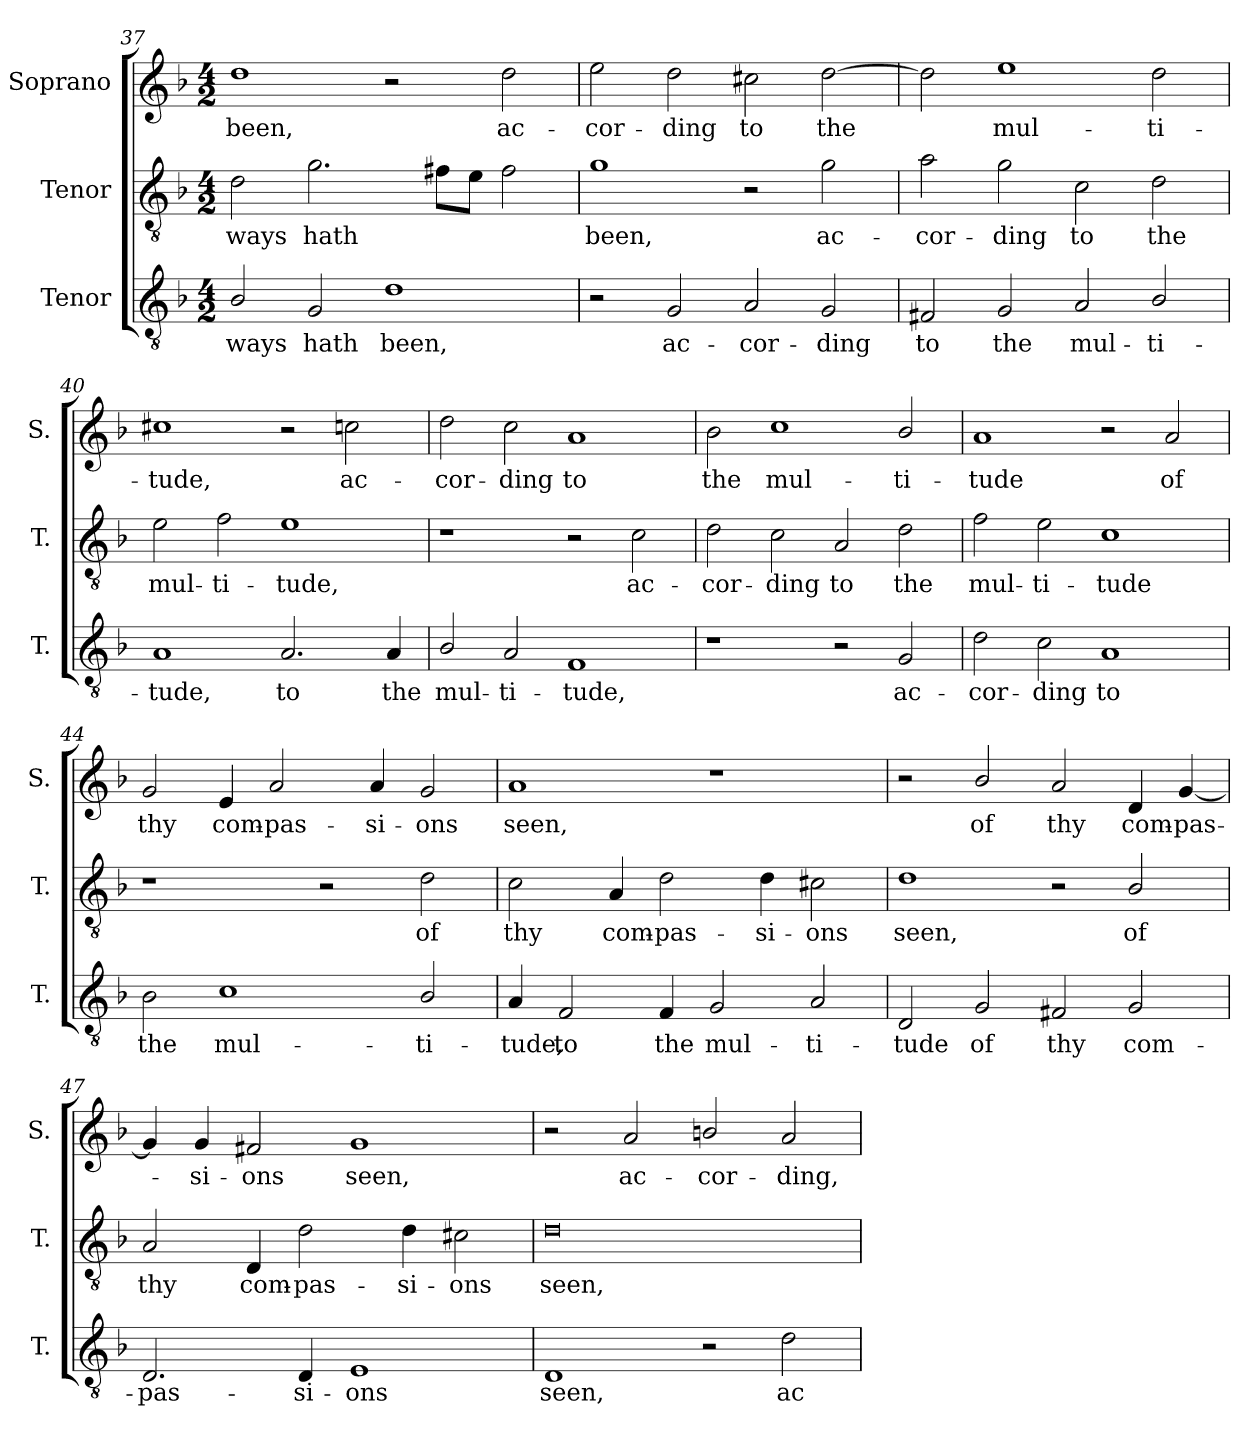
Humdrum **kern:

**kern	**text	**kern	**text	**kern	**text
*part3	*part3	*part2	*part2	*part1	*part1
*staff3	*staff3	*staff2	*staff2	*staff1	*staff1
*I"Tenor	*	*I"Tenor	*	*I"Soprano	*
*I'T.	*	*I'T.	*	*I'S.	*
*clefGv2	*	*clefGv2	*	*clefG2	*
*ITrd7c12	*	*ITrd7c12	*	*	*
*k[b-]	*	*k[b-]	*	*k[b-]	*
*F:	*	*F:	*	*F:	*
*M4/2	*	*M4/2	*	*M4/2	*
=37	=37	=37	=37	=37	=37
!	!LO:LY:b	!	!LO:LY:b	!	!LO:LY:b
2BB-/	ways	2D\	ways	1dd	been,
!	!LO:LY:b	!	!LO:LY:b	!	!
2GG/	hath	2.G\	hath	.	.
!	!LO:LY:b	!	!	!	!
1D	been,	.	.	2r	.
.	.	8F#X\L	.	.	.
.	.	8E\J	.	.	.
!	!	!	!	!	!LO:LY:b
.	.	2F#\	.	2dd\	ac-
=38	=38	=38	=38	=38	=38
!	!	!	!LO:LY:b	!	!LO:LY:b
2r	.	1G	been,	2ee\	-cor-
!	!LO:LY:b	!	!	!	!LO:LY:b
2GG/	ac-	.	.	2dd\	-ding
!	!LO:LY:b	!	!	!	!LO:LY:b
2AA/	-cor-	2r	.	2cc#X\	to
!	!LO:LY:b	!	!LO:LY:b	!	!LO:LY:b
2GG/	-ding	2G\	ac-	[2dd\	the
=39	=39	=39	=39	=39	=39
!	!LO:LY:b	!	!LO:LY:b	!	!
2FF#X/	to	2A\	-cor-	2dd\]	.
!	!LO:LY:b	!	!LO:LY:b	!	!LO:LY:b
2GG/	the	2G\	-ding	1ee	mul-
!	!LO:LY:b	!	!LO:LY:b	!	!
2AA/	mul-	2C\	to	.	.
!	!LO:LY:b	!	!LO:LY:b	!	!LO:LY:b
2BB-/	-ti-	2D\	the	2dd\	-ti-
=40	=40	=40	=40	=40	=40
!	!LO:LY:b	!	!LO:LY:b	!	!LO:LY:b
1AA	-tude,	2E\	mul-	1cc#X	-tude,
!	!	!	!LO:LY:b	!	!
.	.	2F\	-ti-	.	.
!	!LO:LY:b	!	!LO:LY:b	!	!
2.AA/	to	1E	-tude,	2r	.
!	!	!	!	!	!LO:LY:b
.	.	.	.	2ccn\	ac-
!	!LO:LY:b	!	!	!	!
4AA/	the	.	.	.	.
!!LO:LB:g=z
=41	=41	=41	=41	=41	=41
!	!LO:LY:b	!	!	!	!LO:LY:b
2BB-/	mul-	1r	.	2dd\	-cor-
!	!LO:LY:b	!	!	!	!LO:LY:b
2AA/	-ti-	.	.	2cc\	-ding
!	!LO:LY:b	!	!	!	!LO:LY:b
1FF	-tude,	2r	.	1a	to
!	!	!	!LO:LY:b	!	!
.	.	2C\	ac-	.	.
=42	=42	=42	=42	=42	=42
!	!	!	!LO:LY:b	!	!LO:LY:b
1r	.	2D\	-cor-	2b-\	the
!	!	!	!LO:LY:b	!	!LO:LY:b
.	.	2C\	-ding	1cc	mul-
!	!	!	!LO:LY:b	!	!
2r	.	2AA/	to	.	.
!	!LO:LY:b	!	!LO:LY:b	!	!LO:LY:b
2GG/	ac-	2D\	the	2b-/	-ti-
=43	=43	=43	=43	=43	=43
!	!LO:LY:b	!	!LO:LY:b	!	!LO:LY:b
2D\	-cor-	2F\	mul-	1a	-tude
!	!LO:LY:b	!	!LO:LY:b	!	!
2C\	-ding	2E\	-ti-	.	.
!	!LO:LY:b	!	!LO:LY:b	!	!
1AA	to	1C	-tude	2r	.
!	!	!	!	!	!LO:LY:b
.	.	.	.	2a/	of
=44	=44	=44	=44	=44	=44
!	!LO:LY:b	!	!	!	!LO:LY:b
2BB-\	the	1r	.	2g/	thy
!	!LO:LY:b	!	!	!	!LO:LY:b
1C	mul-	.	.	4e/	com-
!	!	!	!	!	!LO:LY:b
.	.	.	.	2a/	-pas-
.	.	2r	.	.	.
!	!	!	!	!	!LO:LY:b
.	.	.	.	4a/	-si-
!	!LO:LY:b	!	!LO:LY:b	!	!LO:LY:b
2BB-/	-ti-	2D\	of	2g/	-ons
=45	=45	=45	=45	=45	=45
!	!LO:LY:b	!	!LO:LY:b	!	!LO:LY:b
4AA/	-tude,	2C\	thy	1a	seen,
!	!LO:LY:b	!	!	!	!
2FF/	to	.	.	.	.
!	!	!	!LO:LY:b	!	!
.	.	4AA/	com-	.	.
!	!LO:LY:b	!	!LO:LY:b	!	!
4FF/	the	2D\	-pas-	.	.
!	!LO:LY:b	!	!	!	!
2GG/	mul-	.	.	1r	.
!	!	!	!LO:LY:b	!	!
.	.	4D\	-si-	.	.
!	!LO:LY:b	!	!LO:LY:b	!	!
2AA/	-ti-	2C#X\	-ons	.	.
!!LO:LB:g=z
=46	=46	=46	=46	=46	=46
!	!LO:LY:b	!	!LO:LY:b	!	!
2DD/	-tude	1D	seen,	2r	.
!	!LO:LY:b	!	!	!	!LO:LY:b
2GG/	of	.	.	2b-/	of
!	!LO:LY:b	!	!	!	!LO:LY:b
2FF#X/	thy	2r	.	2a/	thy
!	!LO:LY:b	!	!LO:LY:b	!	!LO:LY:b
2GG/	com-	2BB-/	of	4d/	com-
!	!	!	!	!	!LO:LY:b
.	.	.	.	[4g/	-pas-
=47	=47	=47	=47	=47	=47
!	!LO:LY:b	!	!LO:LY:b	!	!
2.DD/	-pas-	2AA/	thy	4g/]	.
!	!	!	!	!	!LO:LY:b
.	.	.	.	4g/	-si-
!	!	!	!LO:LY:b	!	!LO:LY:b
.	.	4DD/	com-	2f#X/	-ons
!	!LO:LY:b	!	!LO:LY:b	!	!
4DD/	-si-	2D\	-pas-	.	.
!	!LO:LY:b	!	!	!	!LO:LY:b
1EE	-ons	.	.	1g	seen,
!	!	!	!LO:LY:b	!	!
.	.	4D\	-si-	.	.
!	!	!	!LO:LY:b	!	!
.	.	2C#X\	-ons	.	.
=48	=48	=48	=48	=48	=48
!	!LO:LY:b	!	!LO:LY:b	!	!
1DD	seen,	0D	seen,	2r	.
!	!	!	!	!	!LO:LY:b
.	.	.	.	2a/	ac-
!	!	!	!	!	!LO:LY:b
2r	.	.	.	2bn/	-cor-
!	!LO:LY:b	!	!	!	!LO:LY:b
2D\	ac-	.	.	2a/	-ding,
=	=	=	=	=	=
*-	*-	*-	*-	*-	*-
